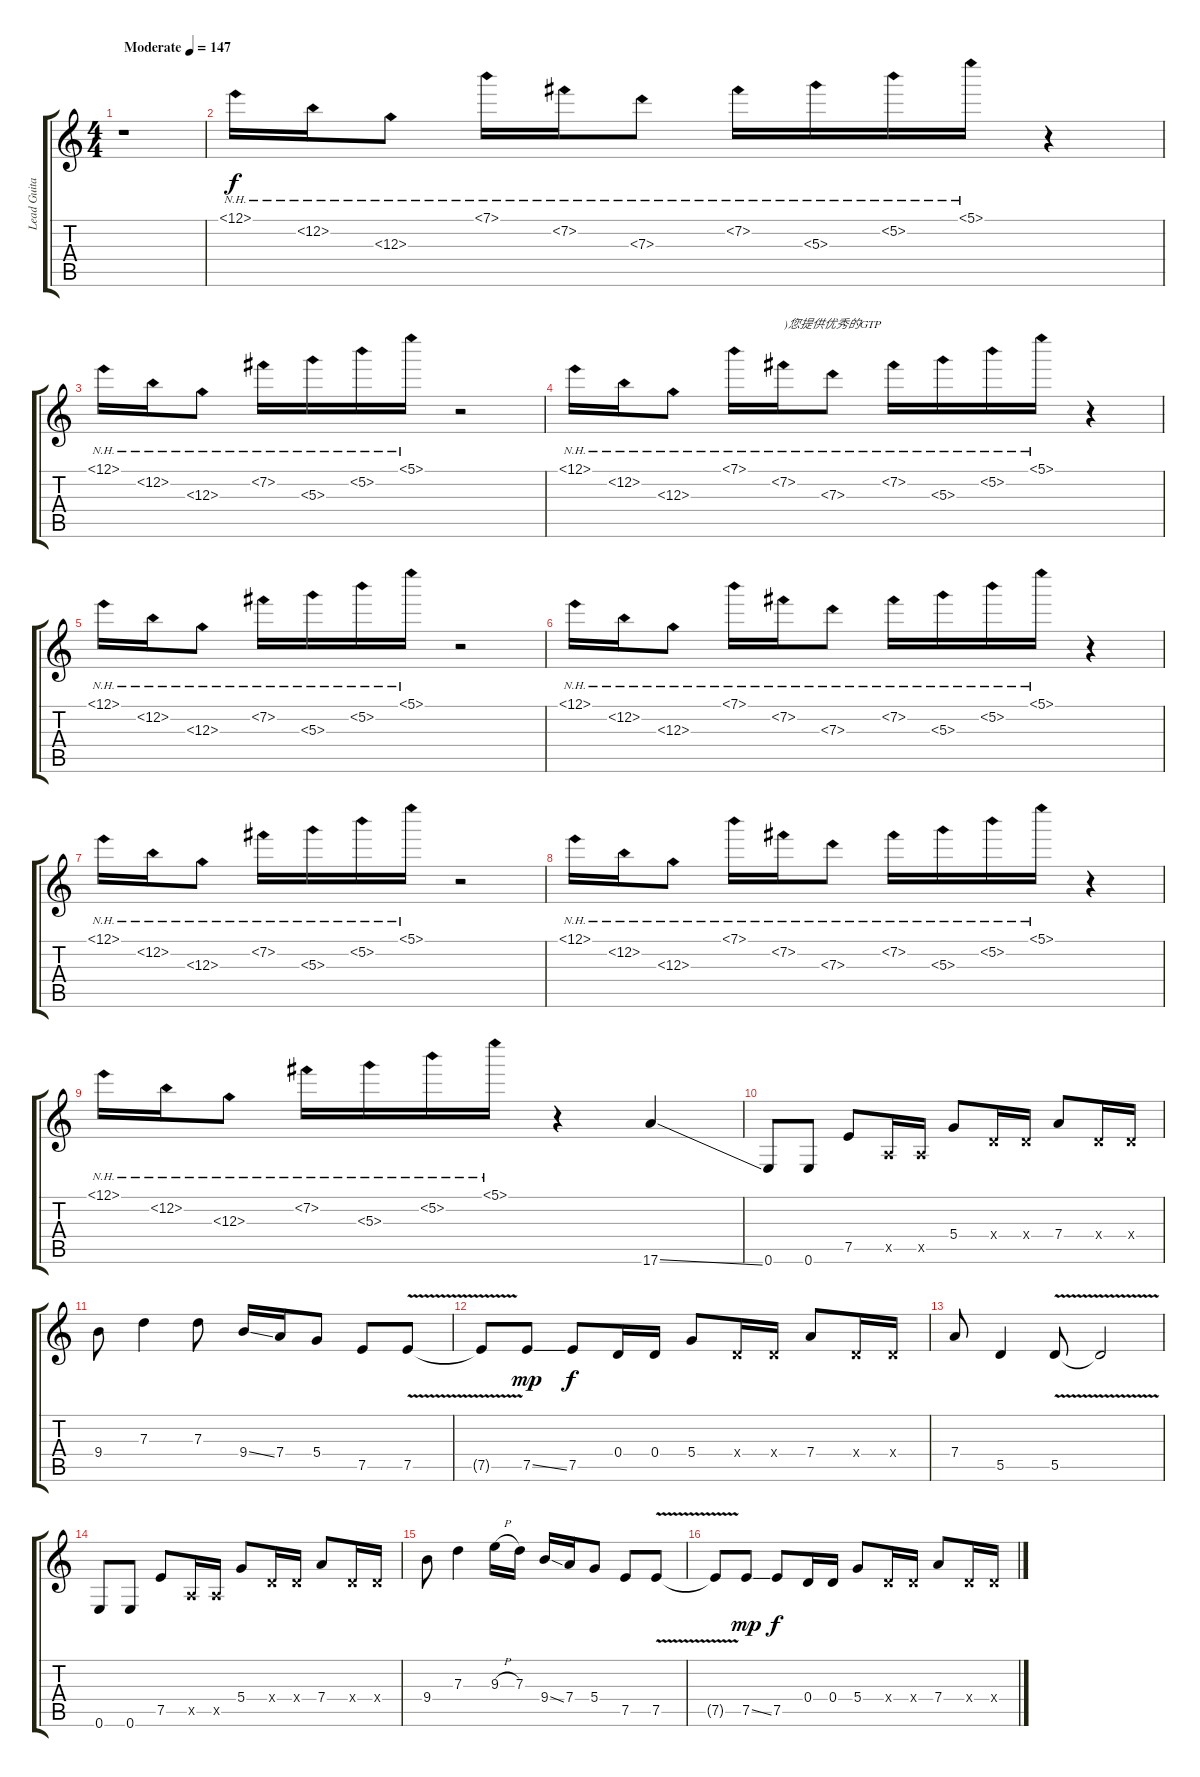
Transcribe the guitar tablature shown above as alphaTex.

\track ("Lead Guitar" "Lead Guita") {instrument distortionguitar}
\staff {score tabs}
\tuning (E4 B3 G3 D3 A2 E2) {hide}
\ts (4 4)
\tempo (147 "Moderate")
\clef g2
\ks c
r.1{dy f instrument distortionguitar} |
12.1{nh}.16 12.2{nh}.16 12.3{nh}.8 7.1{nh}.16 7.2{nh}.16 7.3{nh}.8 7.2{nh}.16 5.3{nh}.16 5.2{nh}.16 5.1{nh}.16 r.4 |
12.1{nh}.16 12.2{nh}.16 12.3{nh}.8 7.2{nh}.16 5.3{nh}.16 5.2{nh}.16 5.1{nh}.16 r.2 |
12.1{nh}.16 12.2{nh}.16 12.3{nh}.8 7.1{nh}.16 7.2{nh}.16{txt ")您提供优秀的GTP"} 7.3{nh}.8 7.2{nh}.16 5.3{nh}.16 5.2{nh}.16 5.1{nh}.16 r.4 |
12.1{nh}.16 12.2{nh}.16 12.3{nh}.8 7.2{nh}.16 5.3{nh}.16 5.2{nh}.16 5.1{nh}.16 r.2 |
12.1{nh}.16 12.2{nh}.16 12.3{nh}.8 7.1{nh}.16 7.2{nh}.16 7.3{nh}.8 7.2{nh}.16 5.3{nh}.16 5.2{nh}.16 5.1{nh}.16 r.4 |
12.1{nh}.16 12.2{nh}.16 12.3{nh}.8 7.2{nh}.16 5.3{nh}.16 5.2{nh}.16 5.1{nh}.16 r.2 |
12.1{nh}.16 12.2{nh}.16 12.3{nh}.8 7.1{nh}.16 7.2{nh}.16 7.3{nh}.8 7.2{nh}.16 5.3{nh}.16 5.2{nh}.16 5.1{nh}.16 r.4 |
12.1{nh}.16 12.2{nh}.16 12.3{nh}.8 7.2{nh}.16 5.3{nh}.16 5.2{nh}.16 5.1{nh}.16 r.4 17.6{ss}.4 |
0.6.8 0.6.8 7.5.8 0.5{x}.16 0.5{x}.16 5.4.8 0.4{x}.16 0.4{x}.16 7.4.8 0.4{x}.16 0.4{x}.16 |
9.4.8 7.3.4 7.3.8 9.4{ss}.16 7.4.16 5.4.8 7.5.8 7.5{v}.8 |
7.5{t}.8 7.5{ss}.8{dy mp} 7.5.8{dy f} 0.4.16 0.4.16 5.4.8 0.4{x}.16 0.4{x}.16 7.4.8 0.4{x}.16 0.4{x}.16 |
7.4.8 5.5.4 5.5{v}.8 5.5{t}.2 |
0.6.8 0.6.8 7.5.8 0.5{x}.16 0.5{x}.16 5.4.8 0.4{x}.16 0.4{x}.16 7.4.8 0.4{x}.16 0.4{x}.16 |
9.4.8 7.3.4 9.3{h}.16 7.3.16 9.4{ss}.16 7.4.16 5.4.8 7.5.8 7.5{v}.8 |
7.5{t}.8 7.5{ss}.8{dy mp} 7.5.8{dy f} 0.4.16 0.4.16 5.4.8 0.4{x}.16 0.4{x}.16 7.4.8 0.4{x}.16 0.4{x}.16
